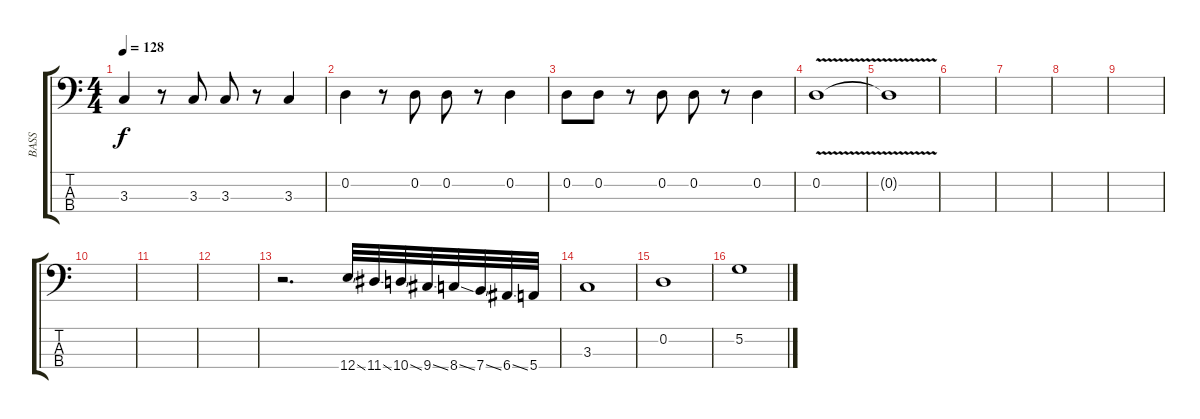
\track ("BASS" "BASS") {instrument electricbassfinger}
\staff {score tabs}
\tuning (G2 D2 A1 E1) {hide}
\ts (4 4)
\tempo 128
\clef f4
\ks c
3.3.4{dy f} r.8 3.3.8 3.3.8 r.8 3.3.4 |
0.2.4 r.8 0.2.8 0.2.8 r.8 0.2.4 |
0.2.8 0.2.8 r.8 0.2.8 0.2.8 r.8 0.2.4 |
0.2{v}.1 |
0.2{t}.1 |
|
|
|
|
|
|
|
r.2{d} 12.4{ss}.32 11.4{ss}.32 10.4{ss}.32 9.4{ss}.32 8.4{ss}.32 7.4{ss}.32 6.4{ss}.32 5.4.32 |
3.3.1 |
0.2.1 |
5.2.1
